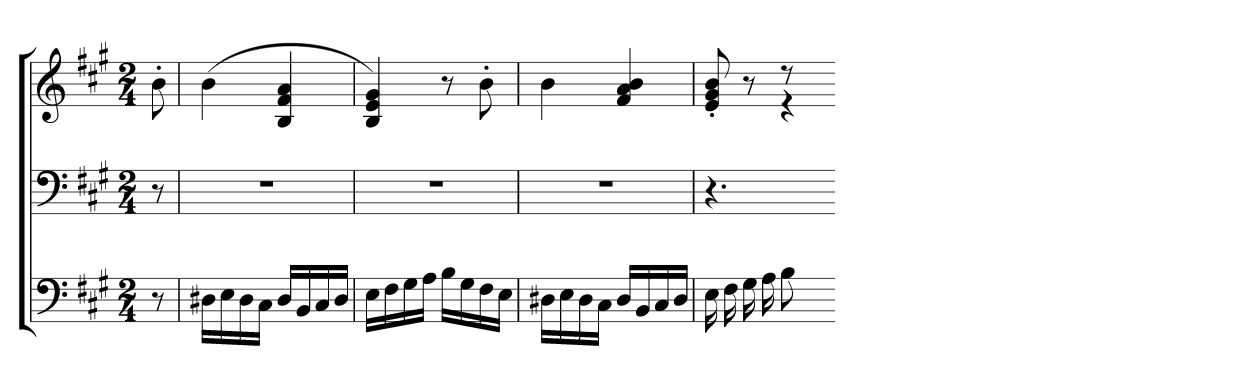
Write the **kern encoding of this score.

**kern	**kern	**kern
*part3	*part2	*part1
*staff3	*staff2	*staff1
*clefF4	*clefF4	*clefG2
*k[f#c#g#]	*k[f#c#g#]	*k[f#c#g#]
*A:	*A:	*A:
*M2/4	*M2/4	*M2/4
=	=	=
8r	8r	8b'
=	=	=
16D#XLL	2r	(4b
16E	.	.
16D#	.	.
16C#JJ	.	.
16D#LL	.	4B 4f# 4a
16BB	.	.
16C#	.	.
16D#JJ	.	.
=	=	=
16ELL	2r	4B 4e 4g#)
16F#	.	.
16G#	.	.
16AJJ	.	.
16BLL	.	8r
16G#	.	.
16F#	.	8b'
16EJJ	.	.
=	=	=
16D#XLL	2r	4b
16E	.	.
16D#	.	.
16C#JJ	.	.
16D#LL	.	4f# 4a 4b
16BB	.	.
16C#	.	.
16D#JJ	.	.
=	=	=
*	*	*^
16E	4.r	8e' 8g#' 8b'	4ryy
16F#	.	.	.
16G#	.	8r	.
16A	.	.	.
8B	.	8r	4r
8ryy	8ryy	8ryy	.
*	*	*v	*v
=-	=-	=-
*-	*-	*-
